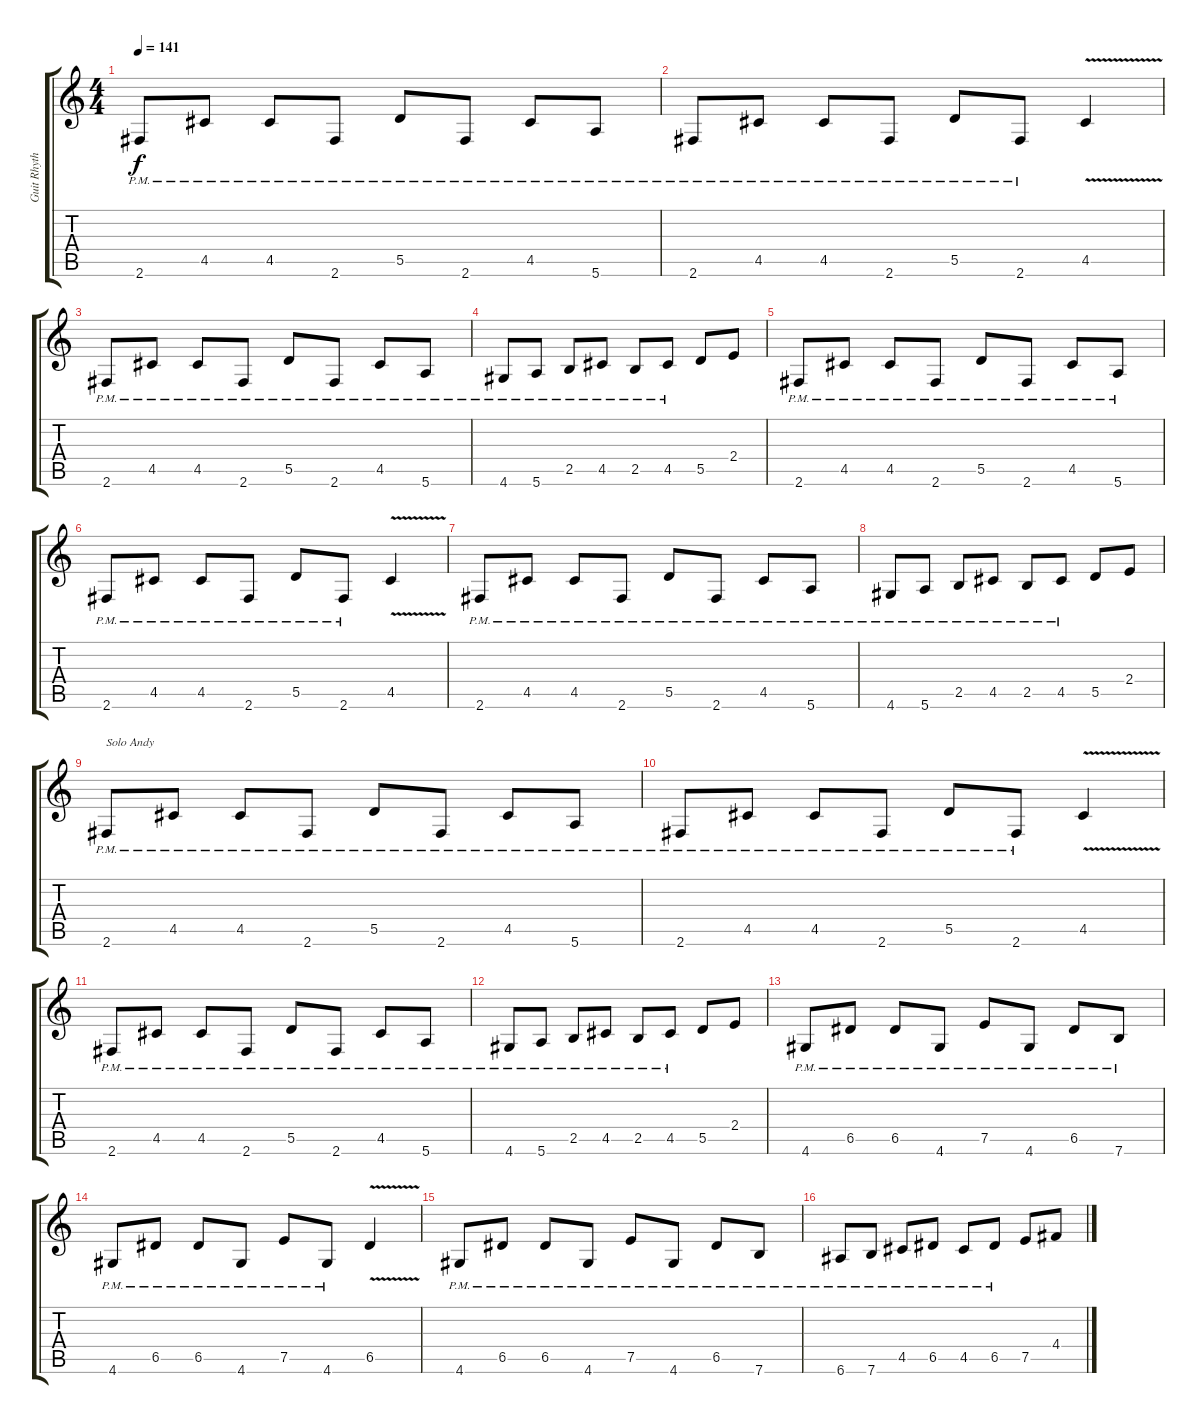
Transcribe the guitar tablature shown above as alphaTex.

\track ("Guit Rhythm 2" "Guit Rhyth") {instrument distortionguitar}
\staff {score tabs}
\tuning (E4 B3 G3 D3 A2 E2) {hide}
\ts (4 4)
\tempo 141
\clef g2
\ks c
2.6{pm}.8{dy f} 4.5{pm}.8 4.5{pm}.8 2.6{pm}.8 5.5{pm}.8 2.6{pm}.8 4.5{pm}.8 5.6{pm}.8 |
2.6{pm}.8 4.5{pm}.8 4.5{pm}.8 2.6{pm}.8 5.5{pm}.8 2.6{pm}.8 4.5{v}.4 |
2.6{pm}.8 4.5{pm}.8 4.5{pm}.8 2.6{pm}.8 5.5{pm}.8 2.6{pm}.8 4.5{pm}.8 5.6{pm}.8 |
4.6{pm}.8 5.6{pm}.8 2.5{pm}.8 4.5{pm}.8 2.5{pm}.8 4.5{pm}.8 5.5.8 2.4.8 |
2.6{pm}.8 4.5{pm}.8 4.5{pm}.8 2.6{pm}.8 5.5{pm}.8 2.6{pm}.8 4.5{pm}.8 5.6{pm}.8 |
2.6{pm}.8 4.5{pm}.8 4.5{pm}.8 2.6{pm}.8 5.5{pm}.8 2.6{pm}.8 4.5{v}.4 |
2.6{pm}.8 4.5{pm}.8 4.5{pm}.8 2.6{pm}.8 5.5{pm}.8 2.6{pm}.8 4.5{pm}.8 5.6{pm}.8 |
4.6{pm}.8 5.6{pm}.8 2.5{pm}.8 4.5{pm}.8 2.5{pm}.8 4.5{pm}.8 5.5.8 2.4.8 |
2.6{pm}.8{txt "Solo Andy"} 4.5{pm}.8 4.5{pm}.8 2.6{pm}.8 5.5{pm}.8 2.6{pm}.8 4.5{pm}.8 5.6{pm}.8 |
2.6{pm}.8 4.5{pm}.8 4.5{pm}.8 2.6{pm}.8 5.5{pm}.8 2.6{pm}.8 4.5{v}.4 |
2.6{pm}.8 4.5{pm}.8 4.5{pm}.8 2.6{pm}.8 5.5{pm}.8 2.6{pm}.8 4.5{pm}.8 5.6{pm}.8 |
4.6{pm}.8 5.6{pm}.8 2.5{pm}.8 4.5{pm}.8 2.5{pm}.8 4.5{pm}.8 5.5.8 2.4.8 |
4.6{pm}.8 6.5{pm}.8 6.5{pm}.8 4.6{pm}.8 7.5{pm}.8 4.6{pm}.8 6.5{pm}.8 7.6{pm}.8 |
4.6{pm}.8 6.5{pm}.8 6.5{pm}.8 4.6{pm}.8 7.5{pm}.8 4.6{pm}.8 6.5{v}.4 |
4.6{pm}.8 6.5{pm}.8 6.5{pm}.8 4.6{pm}.8 7.5{pm}.8 4.6{pm}.8 6.5{pm}.8 7.6{pm}.8 |
6.6{pm}.8 7.6{pm}.8 4.5{pm}.8 6.5{pm}.8 4.5{pm}.8 6.5{pm}.8 7.5.8 4.4.8
